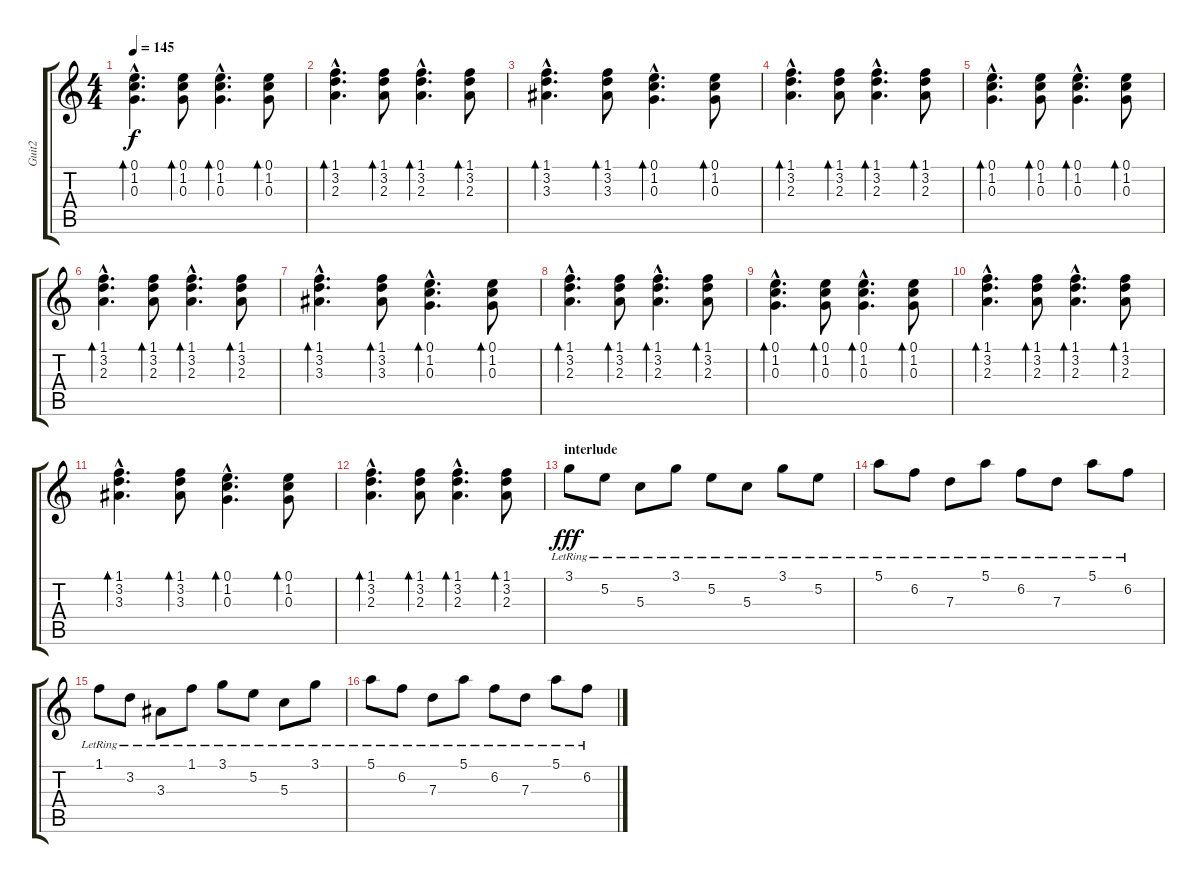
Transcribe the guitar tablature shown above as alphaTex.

\track ("Guit2" "Guit2") {instrument overdrivenguitar}
\staff {score tabs}
\tuning (E4 B3 G3 D3 A2 E2) {hide}
\ts (4 4)
\tempo 145
\clef g2
\ks c
(0.1{hac} 1.2{hac} 0.3{hac}).4{d bd 60 dy f} (0.1 1.2 0.3).8{bd 60} (0.1{hac} 1.2{hac} 0.3{hac}).4{d bd 60} (0.1 1.2 0.3).8{bd 60} |
(1.1{hac} 3.2{hac} 2.3{hac}).4{d bd 60} (1.1 3.2 2.3).8{bd 60} (1.1{hac} 3.2{hac} 2.3{hac}).4{d bd 60} (1.1 3.2 2.3).8{bd 60} |
(1.1{hac} 3.2{hac} 3.3{hac}).4{d bd 60} (1.1 3.2 3.3).8{bd 60} (0.1{hac} 1.2{hac} 0.3{hac}).4{d bd 60} (0.1 1.2 0.3).8{bd 60} |
(1.1{hac} 3.2{hac} 2.3{hac}).4{d bd 60} (1.1 3.2 2.3).8{bd 60} (1.1{hac} 3.2{hac} 2.3{hac}).4{d bd 60} (1.1 3.2 2.3).8{bd 60} |
(0.1{hac} 1.2{hac} 0.3{hac}).4{d bd 60} (0.1 1.2 0.3).8{bd 60} (0.1{hac} 1.2{hac} 0.3{hac}).4{d bd 60} (0.1 1.2 0.3).8{bd 60} |
(1.1{hac} 3.2{hac} 2.3{hac}).4{d bd 60} (1.1 3.2 2.3).8{bd 60} (1.1{hac} 3.2{hac} 2.3{hac}).4{d bd 60} (1.1 3.2 2.3).8{bd 60} |
(1.1{hac} 3.2{hac} 3.3{hac}).4{d bd 60} (1.1 3.2 3.3).8{bd 60} (0.1{hac} 1.2{hac} 0.3{hac}).4{d bd 60} (0.1 1.2 0.3).8{bd 60} |
(1.1{hac} 3.2{hac} 2.3{hac}).4{d bd 60} (1.1 3.2 2.3).8{bd 60} (1.1{hac} 3.2{hac} 2.3{hac}).4{d bd 60} (1.1 3.2 2.3).8{bd 60} |
(0.1{hac} 1.2{hac} 0.3{hac}).4{d bd 60} (0.1 1.2 0.3).8{bd 60} (0.1{hac} 1.2{hac} 0.3{hac}).4{d bd 60} (0.1 1.2 0.3).8{bd 60} |
(1.1{hac} 3.2{hac} 2.3{hac}).4{d bd 60} (1.1 3.2 2.3).8{bd 60} (1.1{hac} 3.2{hac} 2.3{hac}).4{d bd 60} (1.1 3.2 2.3).8{bd 60} |
(1.1{hac} 3.2{hac} 3.3{hac}).4{d bd 60} (1.1 3.2 3.3).8{bd 60} (0.1{hac} 1.2{hac} 0.3{hac}).4{d bd 60} (0.1 1.2 0.3).8{bd 60} |
(1.1{hac} 3.2{hac} 2.3{hac}).4{d bd 60} (1.1 3.2 2.3).8{bd 60} (1.1{hac} 3.2{hac} 2.3{hac}).4{d bd 60} (1.1 3.2 2.3).8{bd 60} |
\section ("" "interlude")
3.1{lr}.8{dy fff} 5.2{lr}.8 5.3{lr}.8 3.1{lr}.8 5.2{lr}.8 5.3{lr}.8 3.1{lr}.8 5.2{lr}.8 |
5.1{lr}.8 6.2{lr}.8 7.3{lr}.8 5.1{lr}.8 6.2{lr}.8 7.3{lr}.8 5.1{lr}.8 6.2{lr}.8 |
1.1{lr}.8 3.2{lr}.8 3.3{lr}.8 1.1{lr}.8 3.1{lr}.8 5.2{lr}.8 5.3{lr}.8 3.1{lr}.8 |
5.1{lr}.8 6.2{lr}.8 7.3{lr}.8 5.1{lr}.8 6.2{lr}.8 7.3{lr}.8 5.1{lr}.8 6.2{lr}.8
